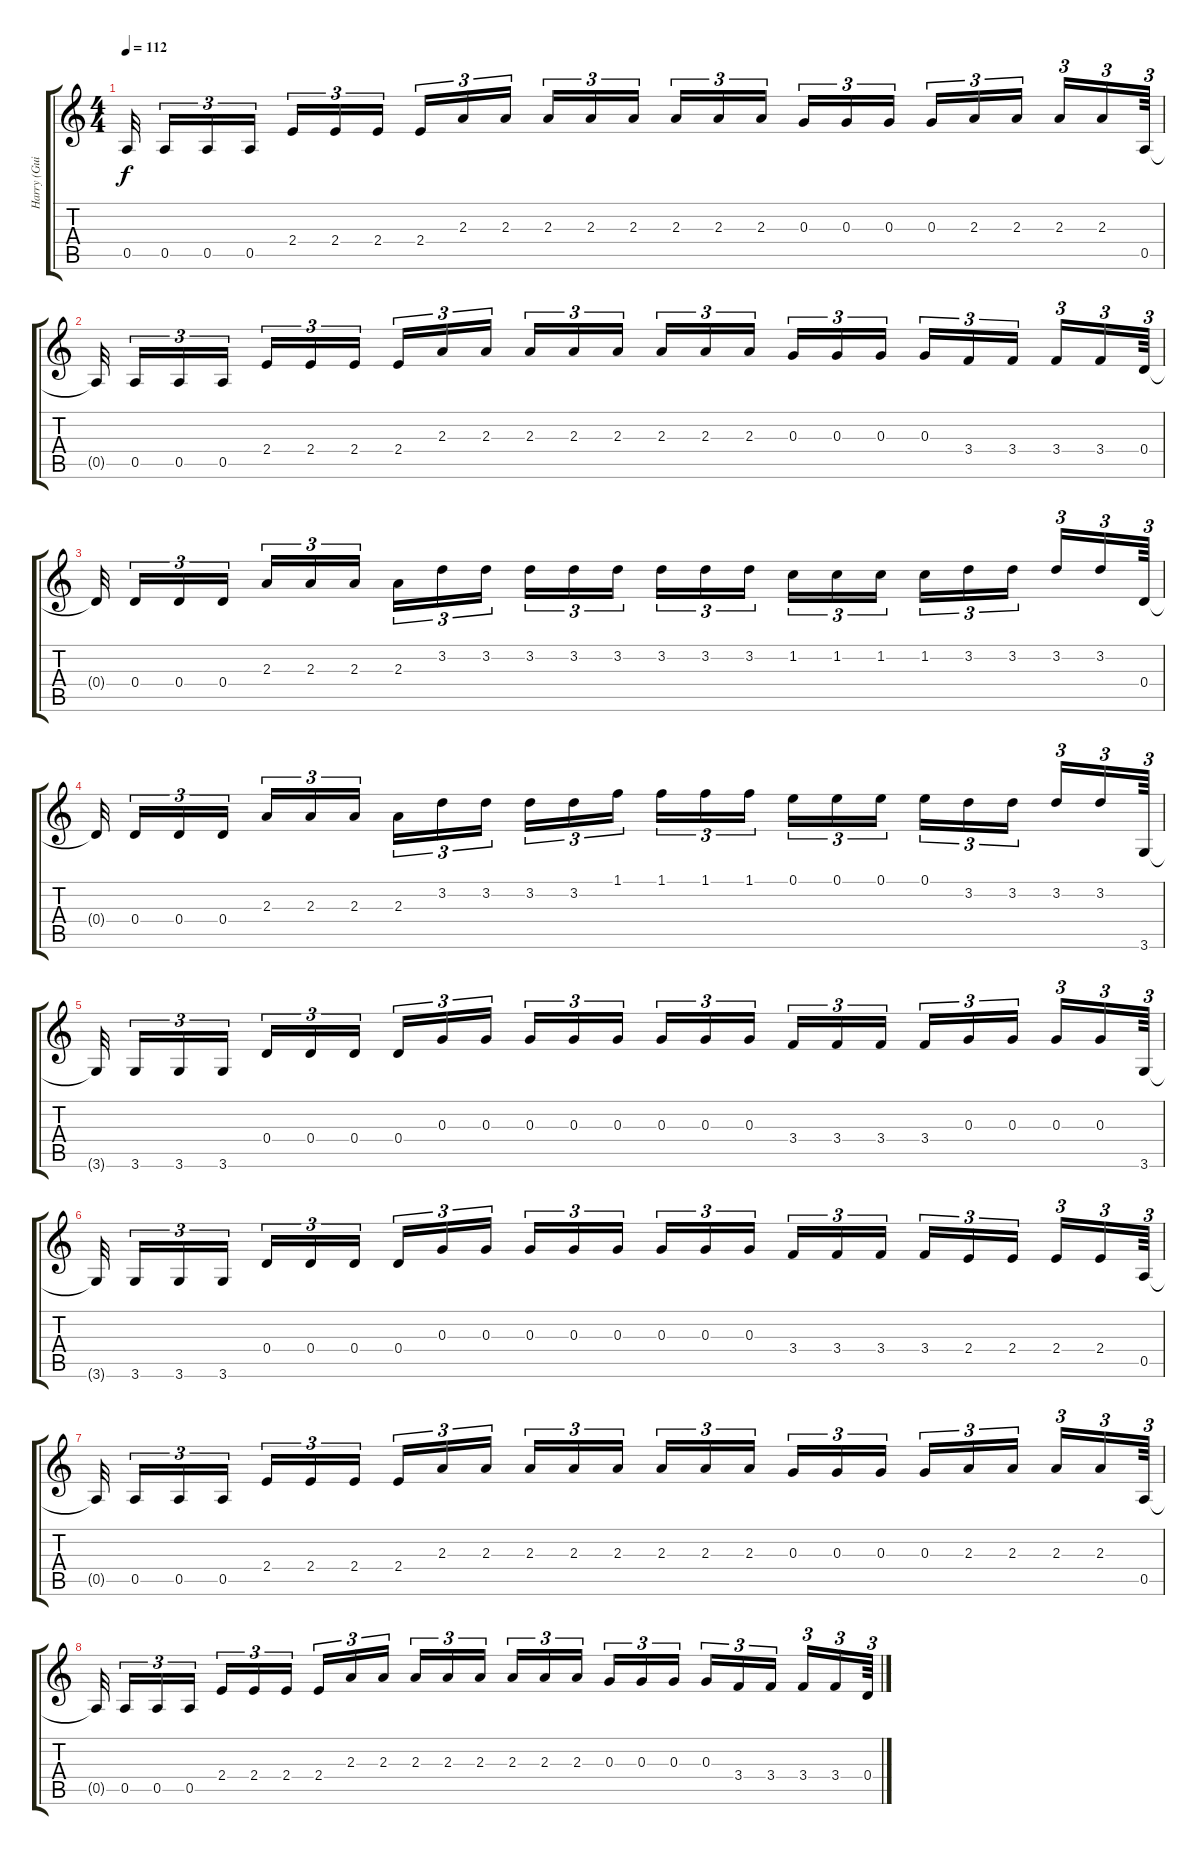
\track ("Harry (Guitar)" "Harry (Gui") {instrument overdrivenguitar}
\staff {score tabs}
\tuning (E4 B3 G3 D3 A2 E2) {hide}
\ts (4 4)
\tempo 112
\clef g2
\ks c
0.5{t}.32{dy f} 0.5.16{tu (3 2)} 0.5.16{tu (3 2)} 0.5.16{tu (3 2)} 2.4.16{tu (3 2)} 2.4.16{tu (3 2)} 2.4.16{tu (3 2)} 2.4.16{tu (3 2)} 2.3.16{tu (3 2)} 2.3.16{tu (3 2)} 2.3.16{tu (3 2)} 2.3.16{tu (3 2)} 2.3.16{tu (3 2)} 2.3.16{tu (3 2)} 2.3.16{tu (3 2)} 2.3.16{tu (3 2)} 0.3.16{tu (3 2)} 0.3.16{tu (3 2)} 0.3.16{tu (3 2)} 0.3.16{tu (3 2)} 2.3.16{tu (3 2)} 2.3.16{tu (3 2)} 2.3.16{tu (3 2)} 2.3.16{tu (3 2)} 0.5.64{tu (3 2)} |
0.5{t}.32 0.5.16{tu (3 2)} 0.5.16{tu (3 2)} 0.5.16{tu (3 2)} 2.4.16{tu (3 2)} 2.4.16{tu (3 2)} 2.4.16{tu (3 2)} 2.4.16{tu (3 2)} 2.3.16{tu (3 2)} 2.3.16{tu (3 2)} 2.3.16{tu (3 2)} 2.3.16{tu (3 2)} 2.3.16{tu (3 2)} 2.3.16{tu (3 2)} 2.3.16{tu (3 2)} 2.3.16{tu (3 2)} 0.3.16{tu (3 2)} 0.3.16{tu (3 2)} 0.3.16{tu (3 2)} 0.3.16{tu (3 2)} 3.4.16{tu (3 2)} 3.4.16{tu (3 2)} 3.4.16{tu (3 2)} 3.4.16{tu (3 2)} 0.4.64{tu (3 2)} |
0.4{t}.32 0.4.16{tu (3 2)} 0.4.16{tu (3 2)} 0.4.16{tu (3 2)} 2.3.16{tu (3 2)} 2.3.16{tu (3 2)} 2.3.16{tu (3 2)} 2.3.16{tu (3 2)} 3.2.16{tu (3 2)} 3.2.16{tu (3 2)} 3.2.16{tu (3 2)} 3.2.16{tu (3 2)} 3.2.16{tu (3 2)} 3.2.16{tu (3 2)} 3.2.16{tu (3 2)} 3.2.16{tu (3 2)} 1.2.16{tu (3 2)} 1.2.16{tu (3 2)} 1.2.16{tu (3 2)} 1.2.16{tu (3 2)} 3.2.16{tu (3 2)} 3.2.16{tu (3 2)} 3.2.16{tu (3 2)} 3.2.16{tu (3 2)} 0.4.64{tu (3 2)} |
0.4{t}.32 0.4.16{tu (3 2)} 0.4.16{tu (3 2)} 0.4.16{tu (3 2)} 2.3.16{tu (3 2)} 2.3.16{tu (3 2)} 2.3.16{tu (3 2)} 2.3.16{tu (3 2)} 3.2.16{tu (3 2)} 3.2.16{tu (3 2)} 3.2.16{tu (3 2)} 3.2.16{tu (3 2)} 1.1.16{tu (3 2)} 1.1.16{tu (3 2)} 1.1.16{tu (3 2)} 1.1.16{tu (3 2)} 0.1.16{tu (3 2)} 0.1.16{tu (3 2)} 0.1.16{tu (3 2)} 0.1.16{tu (3 2)} 3.2.16{tu (3 2)} 3.2.16{tu (3 2)} 3.2.16{tu (3 2)} 3.2.16{tu (3 2)} 3.6.64{tu (3 2)} |
3.6{t}.32 3.6.16{tu (3 2)} 3.6.16{tu (3 2)} 3.6.16{tu (3 2)} 0.4.16{tu (3 2)} 0.4.16{tu (3 2)} 0.4.16{tu (3 2)} 0.4.16{tu (3 2)} 0.3.16{tu (3 2)} 0.3.16{tu (3 2)} 0.3.16{tu (3 2)} 0.3.16{tu (3 2)} 0.3.16{tu (3 2)} 0.3.16{tu (3 2)} 0.3.16{tu (3 2)} 0.3.16{tu (3 2)} 3.4.16{tu (3 2)} 3.4.16{tu (3 2)} 3.4.16{tu (3 2)} 3.4.16{tu (3 2)} 0.3.16{tu (3 2)} 0.3.16{tu (3 2)} 0.3.16{tu (3 2)} 0.3.16{tu (3 2)} 3.6.64{tu (3 2)} |
3.6{t}.32 3.6.16{tu (3 2)} 3.6.16{tu (3 2)} 3.6.16{tu (3 2)} 0.4.16{tu (3 2)} 0.4.16{tu (3 2)} 0.4.16{tu (3 2)} 0.4.16{tu (3 2)} 0.3.16{tu (3 2)} 0.3.16{tu (3 2)} 0.3.16{tu (3 2)} 0.3.16{tu (3 2)} 0.3.16{tu (3 2)} 0.3.16{tu (3 2)} 0.3.16{tu (3 2)} 0.3.16{tu (3 2)} 3.4.16{tu (3 2)} 3.4.16{tu (3 2)} 3.4.16{tu (3 2)} 3.4.16{tu (3 2)} 2.4.16{tu (3 2)} 2.4.16{tu (3 2)} 2.4.16{tu (3 2)} 2.4.16{tu (3 2)} 0.5.64{tu (3 2)} |
0.5{t}.32 0.5.16{tu (3 2)} 0.5.16{tu (3 2)} 0.5.16{tu (3 2)} 2.4.16{tu (3 2)} 2.4.16{tu (3 2)} 2.4.16{tu (3 2)} 2.4.16{tu (3 2)} 2.3.16{tu (3 2)} 2.3.16{tu (3 2)} 2.3.16{tu (3 2)} 2.3.16{tu (3 2)} 2.3.16{tu (3 2)} 2.3.16{tu (3 2)} 2.3.16{tu (3 2)} 2.3.16{tu (3 2)} 0.3.16{tu (3 2)} 0.3.16{tu (3 2)} 0.3.16{tu (3 2)} 0.3.16{tu (3 2)} 2.3.16{tu (3 2)} 2.3.16{tu (3 2)} 2.3.16{tu (3 2)} 2.3.16{tu (3 2)} 0.5.64{tu (3 2)} |
0.5{t}.32 0.5.16{tu (3 2)} 0.5.16{tu (3 2)} 0.5.16{tu (3 2)} 2.4.16{tu (3 2)} 2.4.16{tu (3 2)} 2.4.16{tu (3 2)} 2.4.16{tu (3 2)} 2.3.16{tu (3 2)} 2.3.16{tu (3 2)} 2.3.16{tu (3 2)} 2.3.16{tu (3 2)} 2.3.16{tu (3 2)} 2.3.16{tu (3 2)} 2.3.16{tu (3 2)} 2.3.16{tu (3 2)} 0.3.16{tu (3 2)} 0.3.16{tu (3 2)} 0.3.16{tu (3 2)} 0.3.16{tu (3 2)} 3.4.16{tu (3 2)} 3.4.16{tu (3 2)} 3.4.16{tu (3 2)} 3.4.16{tu (3 2)} 0.4.64{tu (3 2)}
